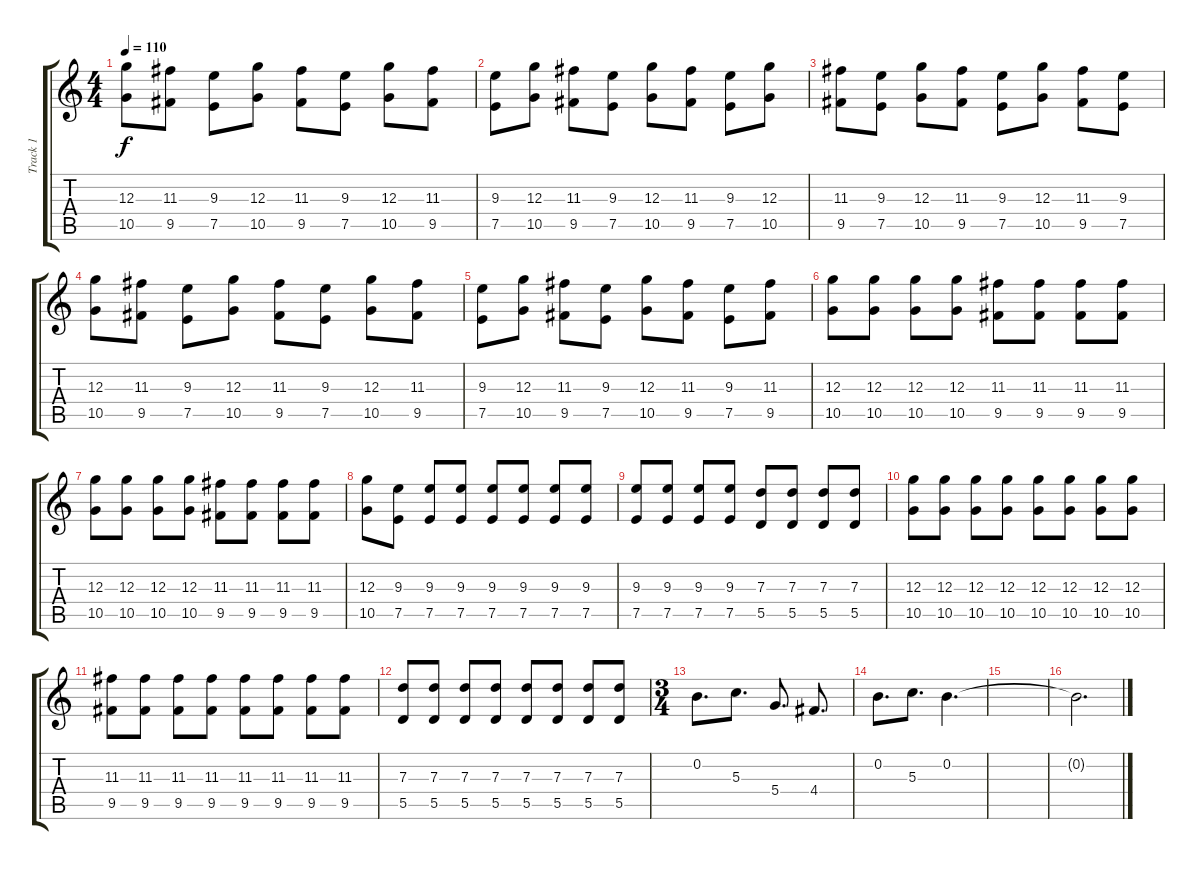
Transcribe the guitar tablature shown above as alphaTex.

\track ("Track 1" "Track 1") {instrument electricguitarclean}
\staff {score tabs}
\tuning (E4 B3 G3 D3 A2 D2) {hide}
\ts (4 4)
\tempo 110
\clef g2
\ks c
(12.3 10.5).8{dy f} (11.3 9.5).8 (9.3 7.5).8 (12.3 10.5).8 (11.3 9.5).8 (9.3 7.5).8 (12.3 10.5).8 (11.3 9.5).8 |
(9.3 7.5).8 (12.3 10.5).8 (11.3 9.5).8 (9.3 7.5).8 (12.3 10.5).8 (11.3 9.5).8 (9.3 7.5).8 (12.3 10.5).8 |
(11.3 9.5).8 (9.3 7.5).8 (12.3 10.5).8 (11.3 9.5).8 (9.3 7.5).8 (12.3 10.5).8 (11.3 9.5).8 (9.3 7.5).8 |
(12.3 10.5).8 (11.3 9.5).8 (9.3 7.5).8 (12.3 10.5).8 (11.3 9.5).8 (9.3 7.5).8 (12.3 10.5).8 (11.3 9.5).8 |
(9.3 7.5).8 (12.3 10.5).8 (11.3 9.5).8 (9.3 7.5).8 (12.3 10.5).8 (11.3 9.5).8 (9.3 7.5).8 (11.3 9.5).8 |
(12.3 10.5).8 (12.3 10.5).8 (12.3 10.5).8 (12.3 10.5).8 (11.3 9.5).8 (11.3 9.5).8 (11.3 9.5).8 (11.3 9.5).8 |
(12.3 10.5).8 (12.3 10.5).8 (12.3 10.5).8 (12.3 10.5).8 (11.3 9.5).8 (11.3 9.5).8 (11.3 9.5).8 (11.3 9.5).8 |
(12.3 10.5).8 (9.3 7.5).8 (9.3 7.5).8 (9.3 7.5).8 (9.3 7.5).8 (9.3 7.5).8 (9.3 7.5).8 (9.3 7.5).8 |
(9.3 7.5).8 (9.3 7.5).8 (9.3 7.5).8 (9.3 7.5).8 (7.3 5.5).8 (7.3 5.5).8 (7.3 5.5).8 (7.3 5.5).8 |
(12.3 10.5).8 (12.3 10.5).8 (12.3 10.5).8 (12.3 10.5).8 (12.3 10.5).8 (12.3 10.5).8 (12.3 10.5).8 (12.3 10.5).8 |
(11.3 9.5).8 (11.3 9.5).8 (11.3 9.5).8 (11.3 9.5).8 (11.3 9.5).8 (11.3 9.5).8 (11.3 9.5).8 (11.3 9.5).8 |
(7.3 5.5).8 (7.3 5.5).8 (7.3 5.5).8 (7.3 5.5).8 (7.3 5.5).8 (7.3 5.5).8 (7.3 5.5).8 (7.3 5.5).8 |
\ts (3 4)
0.2.8{d} 5.3.8{d} 5.4.8{d} 4.4.8{d} |
0.2.8{d} 5.3.8{d} 0.2.4{d} |
|
0.2{t}.2{d}
